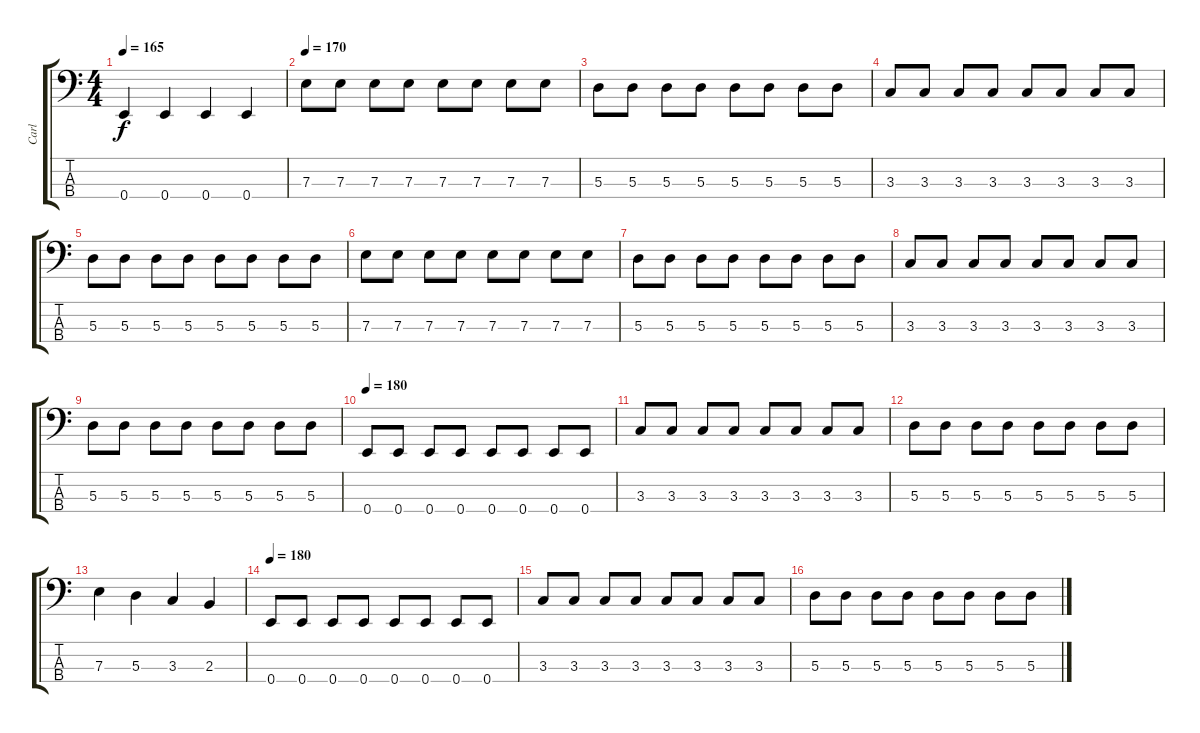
\track ("Carl" "Carl") {instrument fretlessbass}
\staff {score tabs}
\tuning (G2 D2 A1 E1) {hide}
\ts (4 4)
\tempo 165
\clef f4
\ks c
0.4.4{dy f} 0.4.4 0.4.4 0.4.4 |
\tempo 170
7.3.8 7.3.8 7.3.8 7.3.8 7.3.8 7.3.8 7.3.8 7.3.8 |
5.3.8 5.3.8 5.3.8 5.3.8 5.3.8 5.3.8 5.3.8 5.3.8 |
3.3.8 3.3.8 3.3.8 3.3.8 3.3.8 3.3.8 3.3.8 3.3.8 |
5.3.8 5.3.8 5.3.8 5.3.8 5.3.8 5.3.8 5.3.8 5.3.8 |
7.3.8 7.3.8 7.3.8 7.3.8 7.3.8 7.3.8 7.3.8 7.3.8 |
5.3.8 5.3.8 5.3.8 5.3.8 5.3.8 5.3.8 5.3.8 5.3.8 |
3.3.8 3.3.8 3.3.8 3.3.8 3.3.8 3.3.8 3.3.8 3.3.8 |
5.3.8 5.3.8 5.3.8 5.3.8 5.3.8 5.3.8 5.3.8 5.3.8 |
\tempo 180
0.4.8 0.4.8 0.4.8 0.4.8 0.4.8 0.4.8 0.4.8 0.4.8 |
3.3.8 3.3.8 3.3.8 3.3.8 3.3.8 3.3.8 3.3.8 3.3.8 |
5.3.8 5.3.8 5.3.8 5.3.8 5.3.8 5.3.8 5.3.8 5.3.8 |
7.3.4 5.3.4 3.3.4 2.3.4 |
\tempo 180
0.4.8 0.4.8 0.4.8 0.4.8 0.4.8 0.4.8 0.4.8 0.4.8 |
3.3.8 3.3.8 3.3.8 3.3.8 3.3.8 3.3.8 3.3.8 3.3.8 |
5.3.8 5.3.8 5.3.8 5.3.8 5.3.8 5.3.8 5.3.8 5.3.8
